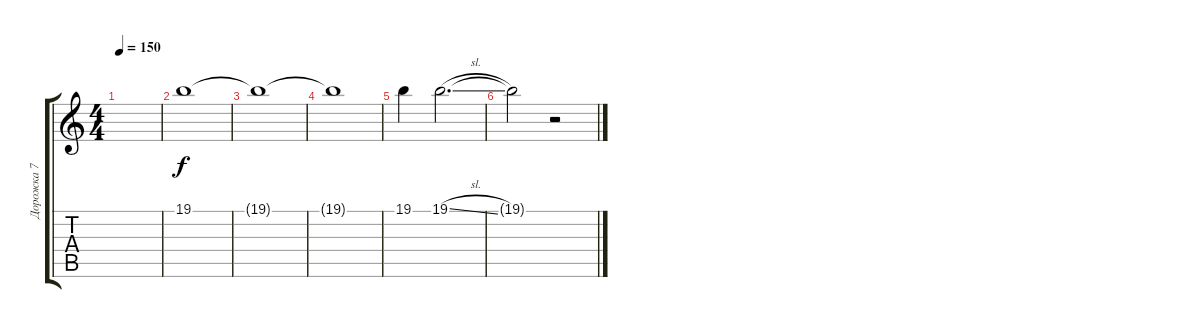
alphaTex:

\track ("Дорожка 7" "Дорожка 7") {instrument tremolostrings}
\staff {score tabs}
\tuning (E4 B3 G3 D3 A2 E2) {hide}
\ts (4 4)
\tempo 150
\clef g2
\ks c
|
19.1.1 |
19.1{t}.1 |
19.1{t}.1 |
19.1.4 19.1{sl}.2{d} |
19.1{t}.2 r.2
